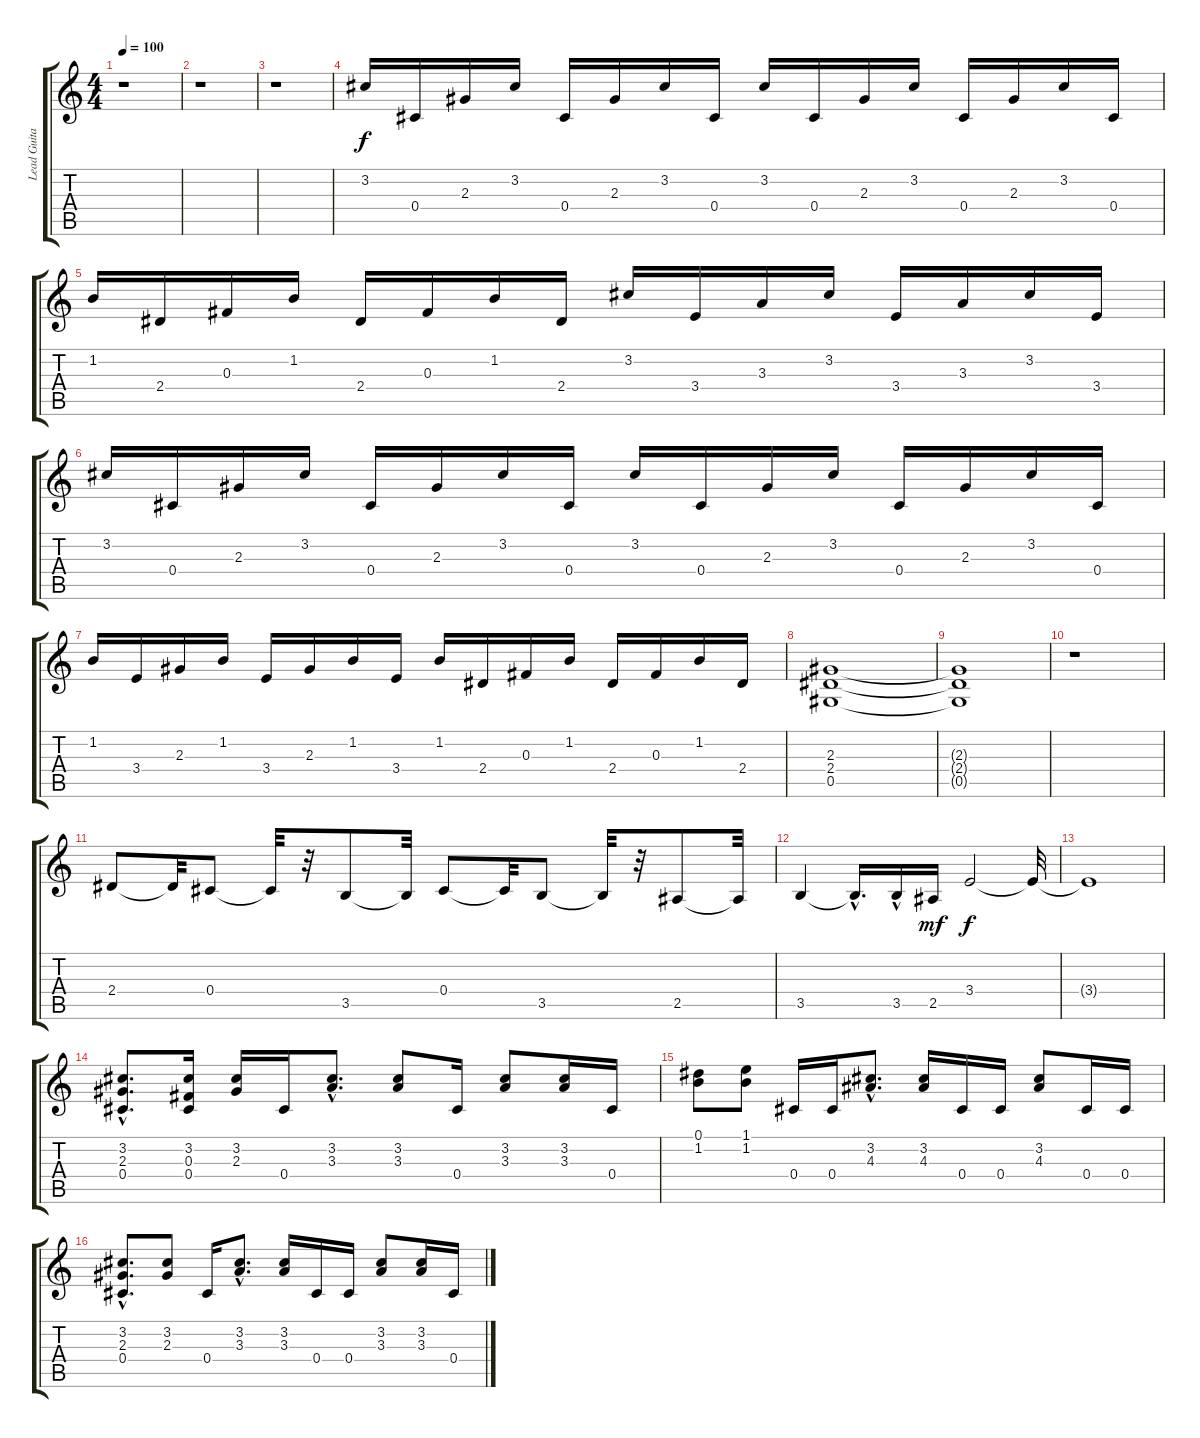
\track ("Lead Guitar" "Lead Guita") {instrument distortionguitar}
\staff {score tabs}
\tuning (Eb4 Bb3 Gb3 Db3 Ab2 Eb2) {hide}
\ts (4 4)
\tempo 100
\clef g2
\ks c
r.1{dy f instrument distortionguitar} |
r.1 |
r.1 |
3.2.16 0.4.16 2.3.16 3.2.16 0.4.16 2.3.16 3.2.16 0.4.16 3.2.16 0.4.16 2.3.16 3.2.16 0.4.16 2.3.16 3.2.16 0.4.16 |
1.2.16 2.4.16 0.3.16 1.2.16 2.4.16 0.3.16 1.2.16 2.4.16 3.2.16 3.4.16 3.3.16 3.2.16 3.4.16 3.3.16 3.2.16 3.4.16 |
3.2.16 0.4.16 2.3.16 3.2.16 0.4.16 2.3.16 3.2.16 0.4.16 3.2.16 0.4.16 2.3.16 3.2.16 0.4.16 2.3.16 3.2.16 0.4.16 |
1.2.16 3.4.16 2.3.16 1.2.16 3.4.16 2.3.16 1.2.16 3.4.16 1.2.16 2.4.16 0.3.16 1.2.16 2.4.16 0.3.16 1.2.16 2.4.16 |
(2.3 2.4 0.5).1 |
(2.3{t} 2.4{t} 0.5{t}).1 |
r.1 |
2.4.8 2.4{t}.32 0.4.8 0.4{t}.32 r.32 3.5.8 3.5{t}.32 0.4.8 0.4{t}.32 3.5.8 3.5{t}.32 r.32 2.5.8 2.5{t}.32 |
3.5.4 3.5{hac t}.16{d} 3.5{hac}.16 2.5.16{dy mf} 3.4.2{dy f} 3.4{t}.32 |
3.4{t}.1 |
(3.2{hac} 2.3{hac} 0.4{hac}).8{d} (3.2 0.3 0.4).16 (3.2 2.3).16 0.4.16 (3.2{hac} 3.3{hac}).8{d} (3.2 3.3).8 0.4.16 (3.2 3.3).8 (3.2 3.3).16 0.4.16 |
(0.1 1.2).8 (1.1 1.2).8 0.4.16 0.4.16 (3.2{hac} 4.3{hac}).8{d} (3.2 4.3).16 0.4.16 0.4.16 (3.2 4.3).8 0.4.16 0.4.16 |
(3.2{hac} 2.3{hac} 0.4{hac}).8{d} (3.2 2.3).8 0.4.16 (3.2{hac} 3.3{hac}).8{d} (3.2 3.3).16 0.4.16 0.4.16 (3.2 3.3).8 (3.2 3.3).16 0.4.16
